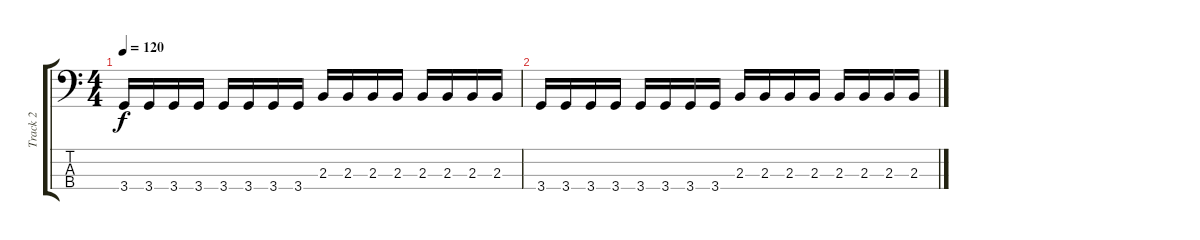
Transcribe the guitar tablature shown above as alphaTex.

\track ("Track 2" "Track 2") {instrument electricbassfinger}
\staff {score tabs}
\tuning (G2 D2 A1 E1) {hide}
\ts (4 4)
\tempo 120
\clef f4
\ks c
3.4.16{dy f} 3.4.16 3.4.16 3.4.16 3.4.16 3.4.16 3.4.16 3.4.16 2.3.16 2.3.16 2.3.16 2.3.16 2.3.16 2.3.16 2.3.16 2.3.16 |
3.4.16 3.4.16 3.4.16 3.4.16 3.4.16 3.4.16 3.4.16 3.4.16 2.3.16 2.3.16 2.3.16 2.3.16 2.3.16 2.3.16 2.3.16 2.3.16
